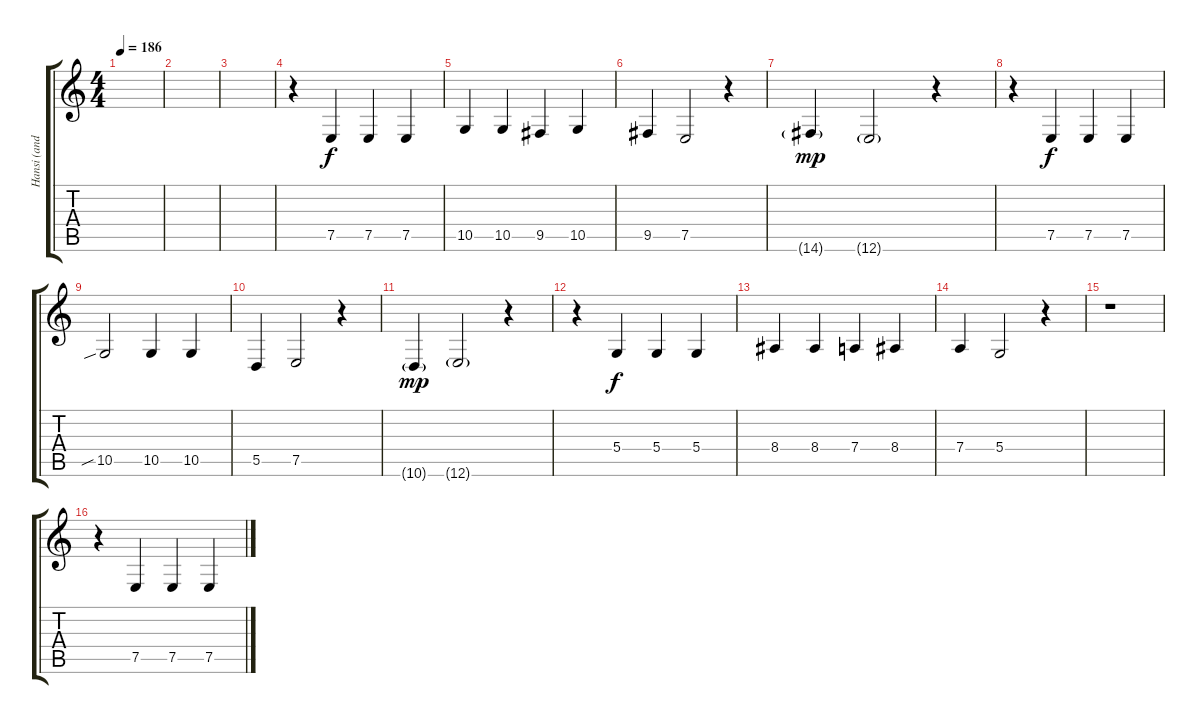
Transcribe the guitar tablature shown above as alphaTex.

\track ("Hansi (and Choir)" "Hansi (and") {instrument frenchhorn}
\staff {score tabs}
\tuning (E4 B3 G3 D3 A2 E2) {hide}
\ts (4 4)
\tempo 186
\clef g2
\ks c
|
|
|
r.4 7.5.4 7.5.4 7.5.4 |
10.5.4 10.5.4 9.5.4 10.5.4 |
9.5.4 7.5.2 r.4 |
14.6{g}.4{dy mp} 12.6{g}.2 r.4 |
r.4 7.5.4{dy f} 7.5.4 7.5.4 |
10.5{sib}.2 10.5.4 10.5.4 |
5.5.4 7.5.2 r.4 |
10.6{g}.4{dy mp} 12.6{g}.2 r.4 |
r.4 5.4.4{dy f} 5.4.4 5.4.4 |
8.4.4 8.4.4 7.4.4 8.4.4 |
7.4.4 5.4.2 r.4 |
r.1 |
r.4 7.5.4 7.5.4 7.5.4
